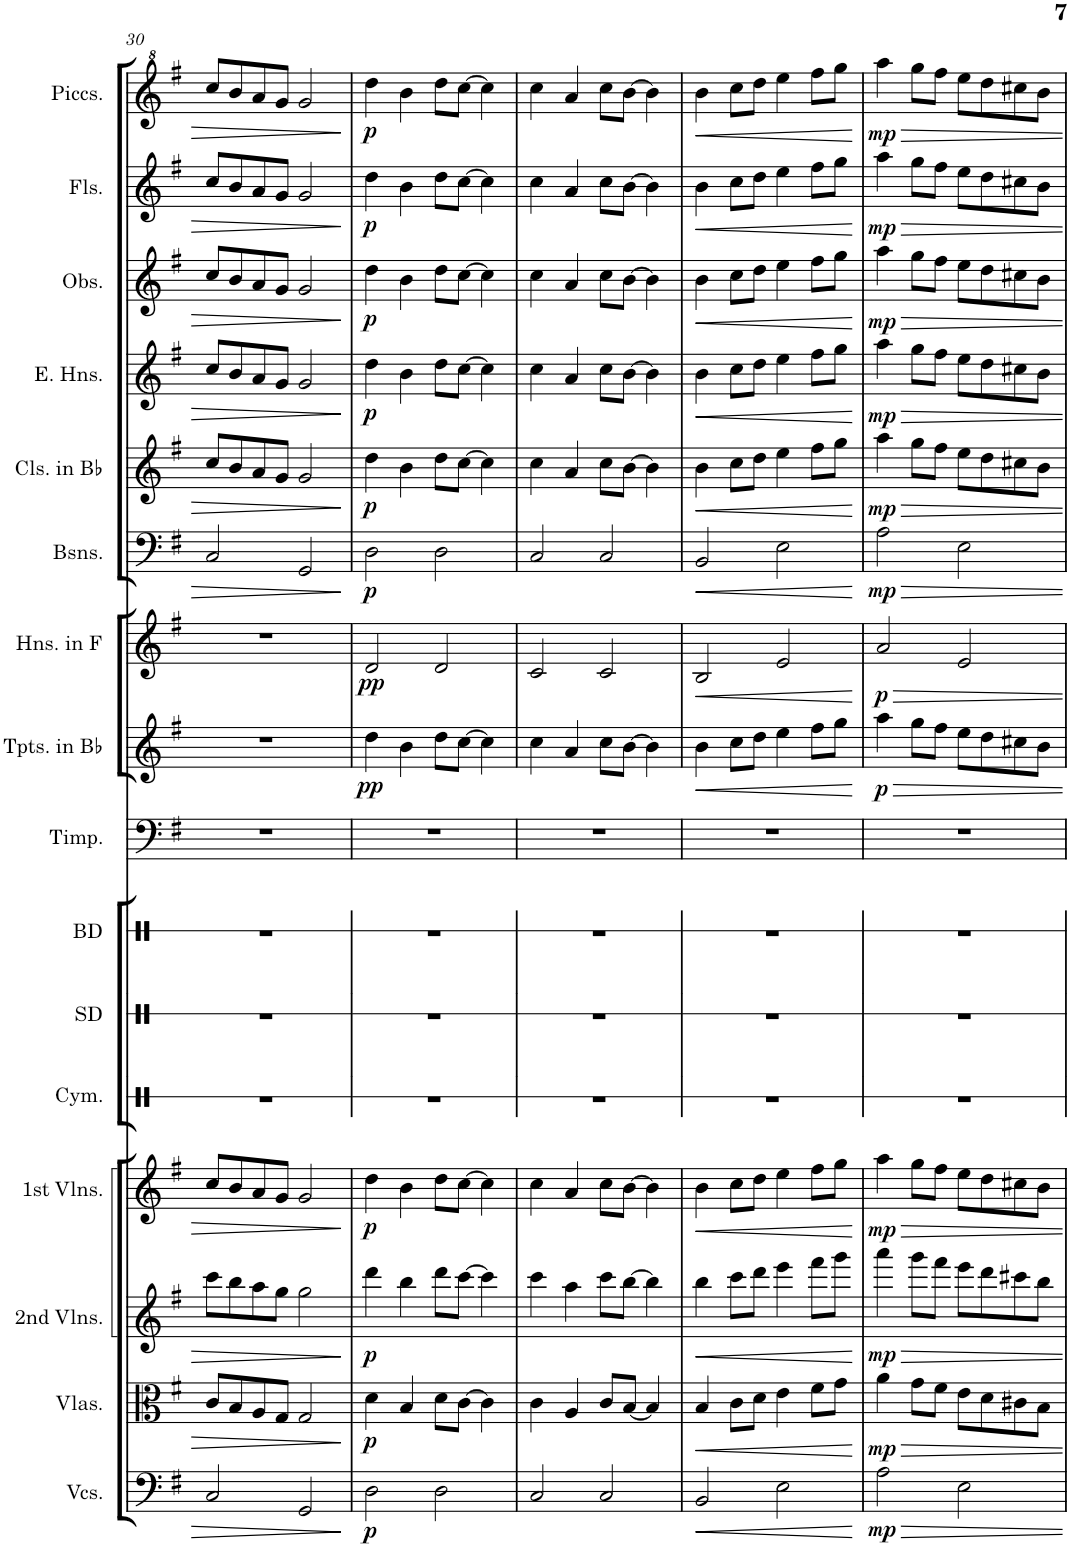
**kern	**dynam	**kern	**dynam	**kern	**dynam	**kern	**dynam	**kern	**kern	**kern	**kern	**kern	**dynam	**kern	**dynam	**kern	**dynam	**kern	**dynam	**kern	**dynam	**kern	**dynam	**kern	**dynam	**kern	**dynam
*part16	*part16	*part15	*part15	*part14	*part14	*part13	*part13	*part12	*part11	*part10	*part9	*part8	*part8	*part7	*part7	*part6	*part6	*part5	*part5	*part4	*part4	*part3	*part3	*part2	*part2	*part1	*part1
*staff16	*staff16	*staff15	*staff15	*staff14	*staff14	*staff13	*staff13	*staff12	*staff11	*staff10	*staff9	*staff8	*staff8	*staff7	*staff7	*staff6	*staff6	*staff5	*staff5	*staff4	*staff4	*staff3	*staff3	*staff2	*staff2	*staff1	*staff1
*I"Violoncellos	*	*I"Violas	*	*I"2nd Violins	*	*I"1st Violins	*	*I"Cymbals	*I"Snare Drum	*I"Bass Drum	*I"Timpani	*I"Trumpets in Bb	*	*I"Horns in F	*	*I"Bassoons	*	*I"Clarinets in Bb	*	*I"English Horns	*	*I"Oboes	*	*I"Flutes	*	*I"Piccolos	*
*I'Vcs.	*	*I'Vlas.	*	*I'2nd Vlns.	*	*I'1st Vlns.	*	*I'Cym.	*I'SD	*I'BD	*I'Timp.	*I'Tpts. in Bb	*	*I'Hns. in F	*	*I'Bsns.	*	*I'Cls. in Bb	*	*I'E. Hns.	*	*I'Obs.	*	*I'Fls.	*	*I'Piccs.	*
!!LO:PB:g=z
*clefF4	*	*clefC3	*	*clefG2	*	*clefG2	*	*clefX	*clefX	*clefX	*clefF4	*clefG2	*	*clefG2	*	*clefF4	*	*clefG2	*	*clefG2	*	*clefG2	*	*clefG2	*	*clefG^2	*
*	*	*	*	*	*	*	*	*	*	*	*	*Trd1c2	*	*Trd4c7	*	*	*	*Trd1c2	*	*Trd4c7	*	*	*	*	*	*Trd-7c-12	*
*k[f#]	*	*k[f#]	*	*k[f#]	*	*k[f#]	*	*k[]	*k[]	*k[]	*k[f#]	*k[f#]	*	*k[f#]	*	*k[f#]	*	*k[f#]	*	*k[f#]	*	*k[f#]	*	*k[f#]	*	*k[f#]	*
*M4/4	*	*M4/4	*	*M4/4	*	*M4/4	*	*M4/4	*M4/4	*M4/4	*M4/4	*M4/4	*	*M4/4	*	*M4/4	*	*M4/4	*	*M4/4	*	*M4/4	*	*M4/4	*	*M4/4	*
*met(c)	*	*met(c)	*	*met(c)	*	*met(c)	*	*met(c)	*met(c)	*met(c)	*met(c)	*met(c)	*	*met(c)	*	*met(c)	*	*met(c)	*	*met(c)	*	*met(c)	*	*met(c)	*	*met(c)	*
=30	=30	=30	=30	=30	=30	=30	=30	=30	=30	=30	=30	=30	=30	=30	=30	=30	=30	=30	=30	=30	=30	=30	=30	=30	=30	=30	=30
2C/	.	8c/L	.	8ccc\L	.	8cc/L	.	1r	1r	1r	1r	1r	.	1r	.	2C/	.	8cc/L	.	8cc/L	.	8cc/L	.	8cc/L	.	8ccc/L	.
.	.	8B/	.	8bb\	.	8b/	.	.	.	.	.	.	.	.	.	.	.	8b/	.	8b/	.	8b/	.	8b/	.	8bb/	.
.	.	8A/	.	8aa\	.	8a/	.	.	.	.	.	.	.	.	.	.	.	8a/	.	8a/	.	8a/	.	8a/	.	8aa/	.
.	.	8G/J	.	8gg\J	.	8g/J	.	.	.	.	.	.	.	.	.	.	.	8g/J	.	8g/J	.	8g/J	.	8g/J	.	8gg/J	.
2GG/	.	2G/	.	2gg\	.	2g/	.	.	.	.	.	.	.	.	.	2GG/	.	2g/	.	2g/	.	2g/	.	2g/	.	2gg/	.
=31	=31	=31	=31	=31	=31	=31	=31	=31	=31	=31	=31	=31	=31	=31	=31	=31	=31	=31	=31	=31	=31	=31	=31	=31	=31	=31	=31
!	!LO:DY:b	!	!LO:DY:b	!	!LO:DY:b	!	!LO:DY:b	!	!	!	!	!	!LO:DY:b	!	!LO:DY:b	!	!LO:DY:b	!	!LO:DY:b	!	!LO:DY:b	!	!LO:DY:b	!	!LO:DY:b	!	!LO:DY:b
2D\	p	4d\	p	4ddd\	p	4dd\	p	1r	1r	1r	1r	4dd\	pp	2d/	pp	2D\	p	4dd\	p	4dd\	p	4dd\	p	4dd\	p	4ddd\	p
.	.	4B/	.	4bb\	.	4b\	.	.	.	.	.	4b\	.	.	.	.	.	4b\	.	4b\	.	4b\	.	4b\	.	4bb\	.
2D\	.	8d\L	.	8ddd\L	.	8dd\L	.	.	.	.	.	8dd\L	.	2d/	.	2D\	.	8dd\L	.	8dd\L	.	8dd\L	.	8dd\L	.	8ddd\L	.
.	.	[8c\J	.	[8ccc\J	.	[8cc\J	.	.	.	.	.	[8cc\J	.	.	.	.	.	[8cc\J	.	[8cc\J	.	[8cc\J	.	[8cc\J	.	[8ccc\J	.
.	.	4c\]	.	4ccc\]	.	4cc\]	.	.	.	.	.	4cc\]	.	.	.	.	.	4cc\]	.	4cc\]	.	4cc\]	.	4cc\]	.	4ccc\]	.
=32	=32	=32	=32	=32	=32	=32	=32	=32	=32	=32	=32	=32	=32	=32	=32	=32	=32	=32	=32	=32	=32	=32	=32	=32	=32	=32	=32
2C/	.	4c\	.	4ccc\	.	4cc\	.	1r	1r	1r	1r	4cc\	.	2c/	.	2C/	.	4cc\	.	4cc\	.	4cc\	.	4cc\	.	4ccc\	.
.	.	4A/	.	4aa\	.	4a/	.	.	.	.	.	4a/	.	.	.	.	.	4a/	.	4a/	.	4a/	.	4a/	.	4aa/	.
2C/	.	8c/L	.	8ccc\L	.	8cc\L	.	.	.	.	.	8cc\L	.	2c/	.	2C/	.	8cc\L	.	8cc\L	.	8cc\L	.	8cc\L	.	8ccc\L	.
.	.	[8B/J	.	[8bb\J	.	[8b\J	.	.	.	.	.	[8b\J	.	.	.	.	.	[8b\J	.	[8b\J	.	[8b\J	.	[8b\J	.	[8bb\J	.
.	.	4B/]	.	4bb\]	.	4b\]	.	.	.	.	.	4b\]	.	.	.	.	.	4b\]	.	4b\]	.	4b\]	.	4b\]	.	4bb\]	.
=33	=33	=33	=33	=33	=33	=33	=33	=33	=33	=33	=33	=33	=33	=33	=33	=33	=33	=33	=33	=33	=33	=33	=33	=33	=33	=33	=33
!	!LO:HP:b	!	!LO:HP:b	!	!LO:HP:b	!	!LO:HP:b	!	!	!	!	!	!LO:HP:b	!	!LO:HP:b	!	!LO:HP:b	!	!LO:HP:b	!	!LO:HP:b	!	!LO:HP:b	!	!LO:HP:b	!	!LO:HP:b
2BB/	<	4B/	<	4bb\	<	4b\	<	1r	1r	1r	1r	4b\	<	2B/	<	2BB/	<	4b\	<	4b\	<	4b\	<	4b\	<	4bb\	<
.	.	8c\L	.	8ccc\L	.	8cc\L	.	.	.	.	.	8cc\L	.	.	.	.	.	8cc\L	.	8cc\L	.	8cc\L	.	8cc\L	.	8ccc\L	.
.	.	8d\J	.	8ddd\J	.	8dd\J	.	.	.	.	.	8dd\J	.	.	.	.	.	8dd\J	.	8dd\J	.	8dd\J	.	8dd\J	.	8ddd\J	.
2E\	.	4e\	.	4eee\	.	4ee\	.	.	.	.	.	4ee\	.	2e/	.	2E\	.	4ee\	.	4ee\	.	4ee\	.	4ee\	.	4eee\	.
.	.	8f#\L	.	8fff#\L	.	8ff#\L	.	.	.	.	.	8ff#\L	.	.	.	.	.	8ff#\L	.	8ff#\L	.	8ff#\L	.	8ff#\L	.	8fff#\L	.
.	.	8g\J	.	8ggg\J	.	8gg\J	.	.	.	.	.	8gg\J	.	.	.	.	.	8gg\J	.	8gg\J	.	8gg\J	.	8gg\J	.	8ggg\J	.
.	[	.	[	.	[	.	[	.	.	.	.	.	[	.	[	.	[	.	[	.	[	.	[	.	[	.	[
=34	=34	=34	=34	=34	=34	=34	=34	=34	=34	=34	=34	=34	=34	=34	=34	=34	=34	=34	=34	=34	=34	=34	=34	=34	=34	=34	=34
!	!LO:DY:b	!	!LO:DY:b	!	!LO:DY:b	!	!LO:DY:b	!	!	!	!	!	!LO:DY:b	!	!LO:DY:b	!	!LO:DY:b	!	!LO:DY:b	!	!LO:DY:b	!	!LO:DY:b	!	!LO:DY:b	!	!LO:DY:b
2A\	mp	4a\	mp	4aaa\	mp	4aa\	mp	1r	1r	1r	1r	4aa\	p	2a/	p	2A\	mp	4aa\	mp	4aa\	mp	4aa\	mp	4aa\	mp	4aaa\	mp
.	.	8g\L	.	8ggg\L	.	8gg\L	.	.	.	.	.	8gg\L	.	.	.	.	.	8gg\L	.	8gg\L	.	8gg\L	.	8gg\L	.	8ggg\L	.
.	.	8f#\J	.	8fff#\J	.	8ff#\J	.	.	.	.	.	8ff#\J	.	.	.	.	.	8ff#\J	.	8ff#\J	.	8ff#\J	.	8ff#\J	.	8fff#\J	.
2E\	.	8e\L	.	8eee\L	.	8ee\L	.	.	.	.	.	8ee\L	.	2e/	.	2E\	.	8ee\L	.	8ee\L	.	8ee\L	.	8ee\L	.	8eee\L	.
.	.	8d\	.	8ddd\	.	8dd\	.	.	.	.	.	8dd\	.	.	.	.	.	8dd\	.	8dd\	.	8dd\	.	8dd\	.	8ddd\	.
.	.	8c#X\	.	8ccc#X\	.	8cc#X\	.	.	.	.	.	8cc#X\	.	.	.	.	.	8cc#X\	.	8cc#X\	.	8cc#X\	.	8cc#X\	.	8ccc#X\	.
.	.	8B\J	.	8bb\J	.	8b\J	.	.	.	.	.	8b\J	.	.	.	.	.	8b\J	.	8b\J	.	8b\J	.	8b\J	.	8bb\J	.
=	=	=	=	=	=	=	=	=	=	=	=	=	=	=	=	=	=	=	=	=	=	=	=	=	=	=	=
*-	*-	*-	*-	*-	*-	*-	*-	*-	*-	*-	*-	*-	*-	*-	*-	*-	*-	*-	*-	*-	*-	*-	*-	*-	*-	*-	*-
